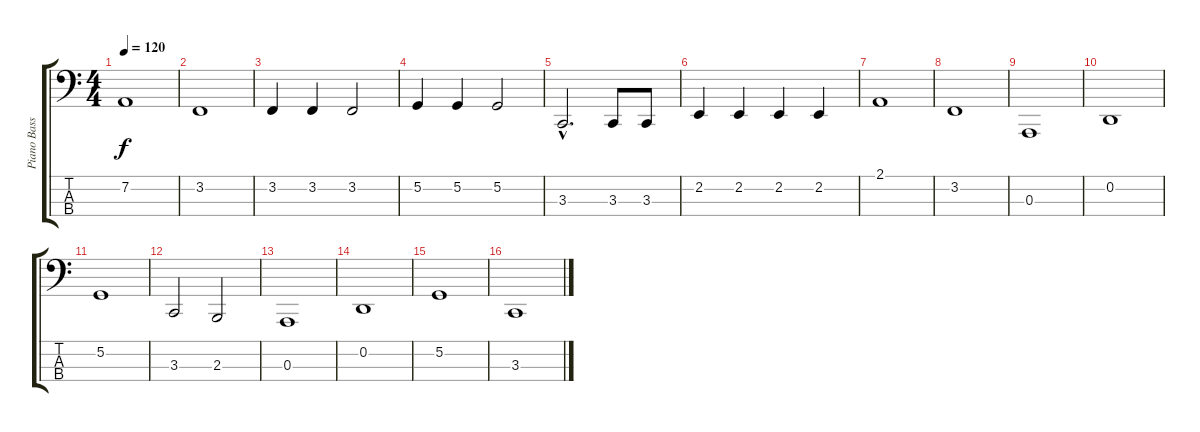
\track ("Piano Bass" "Piano Bass") {instrument acousticgrandpiano}
\staff {score tabs}
\tuning (G2 D2 A1 E1) {hide}
\ts (4 4)
\tempo 120
\clef f4
\ks c
7.2.1{dy f} |
3.2.1 |
3.2.4 3.2.4 3.2.2 |
5.2.4 5.2.4 5.2.2 |
3.3{hac}.2{d} 3.3.8 3.3.8 |
2.2.4 2.2.4 2.2.4 2.2.4 |
2.1.1 |
3.2.1 |
0.3.1 |
0.2.1 |
5.2.1 |
3.3.2 2.3.2 |
0.3.1 |
0.2.1 |
5.2.1 |
3.3.1
